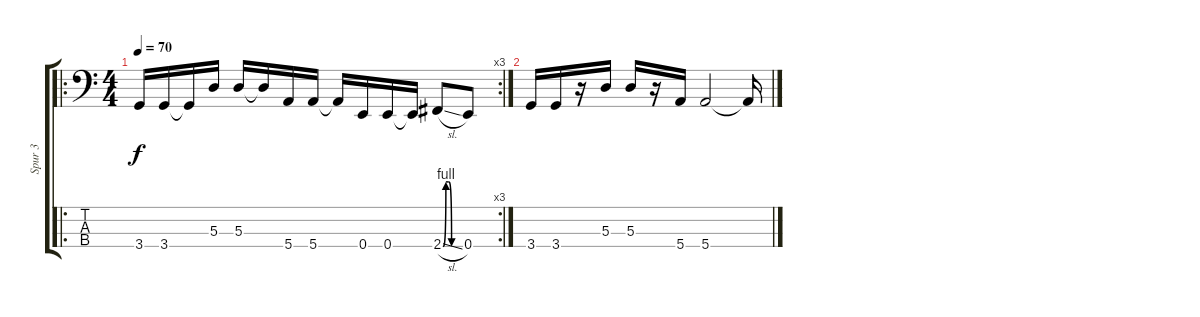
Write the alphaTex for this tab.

\track ("Spur 3" "Spur 3") {instrument electricbassfinger}
\staff {score tabs}
\tuning (G2 D2 A1 E1) {hide}
\ro
\rc 3
\ts (4 4)
\tempo 70
\clef f4
\ks c
3.4.16{dy f} 3.4.16 3.4{t}.16 5.3.16 5.3.16 5.3{t}.16 5.4.16 5.4.16 5.4{t}.16 0.4.16 0.4.16 0.4{t}.16 2.4{be (custom 0 0 10 4 20 4 30 0 60 0) sl}.8 0.4.8 |
3.4.16 3.4.16 r.16 5.3.16 5.3.16 r.16 5.4.16 5.4.2 5.4{t}.16
